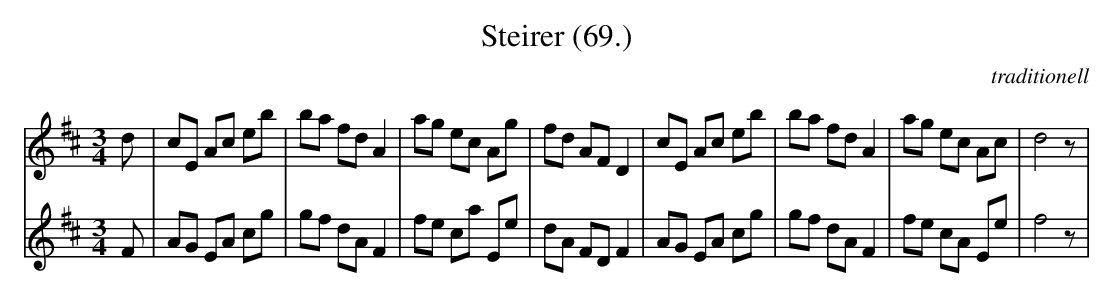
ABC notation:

X:1
T:Steirer (69.)
C:traditionell
M:3/4
L:1/8
K:D
V:1
d |\
cE Ac eb | ba fd A2 | ag ec Ag | fd AF D2 |\
cE Ac eb | ba fd A2 | ag ec Ac | d4 z |*
V:2
F |\
AG EA cg | gf dA F2 | fe ca Ee | dA FD F2 |\
AG EA cg | gf dA F2 | fe cA Ee | f4 z |*
